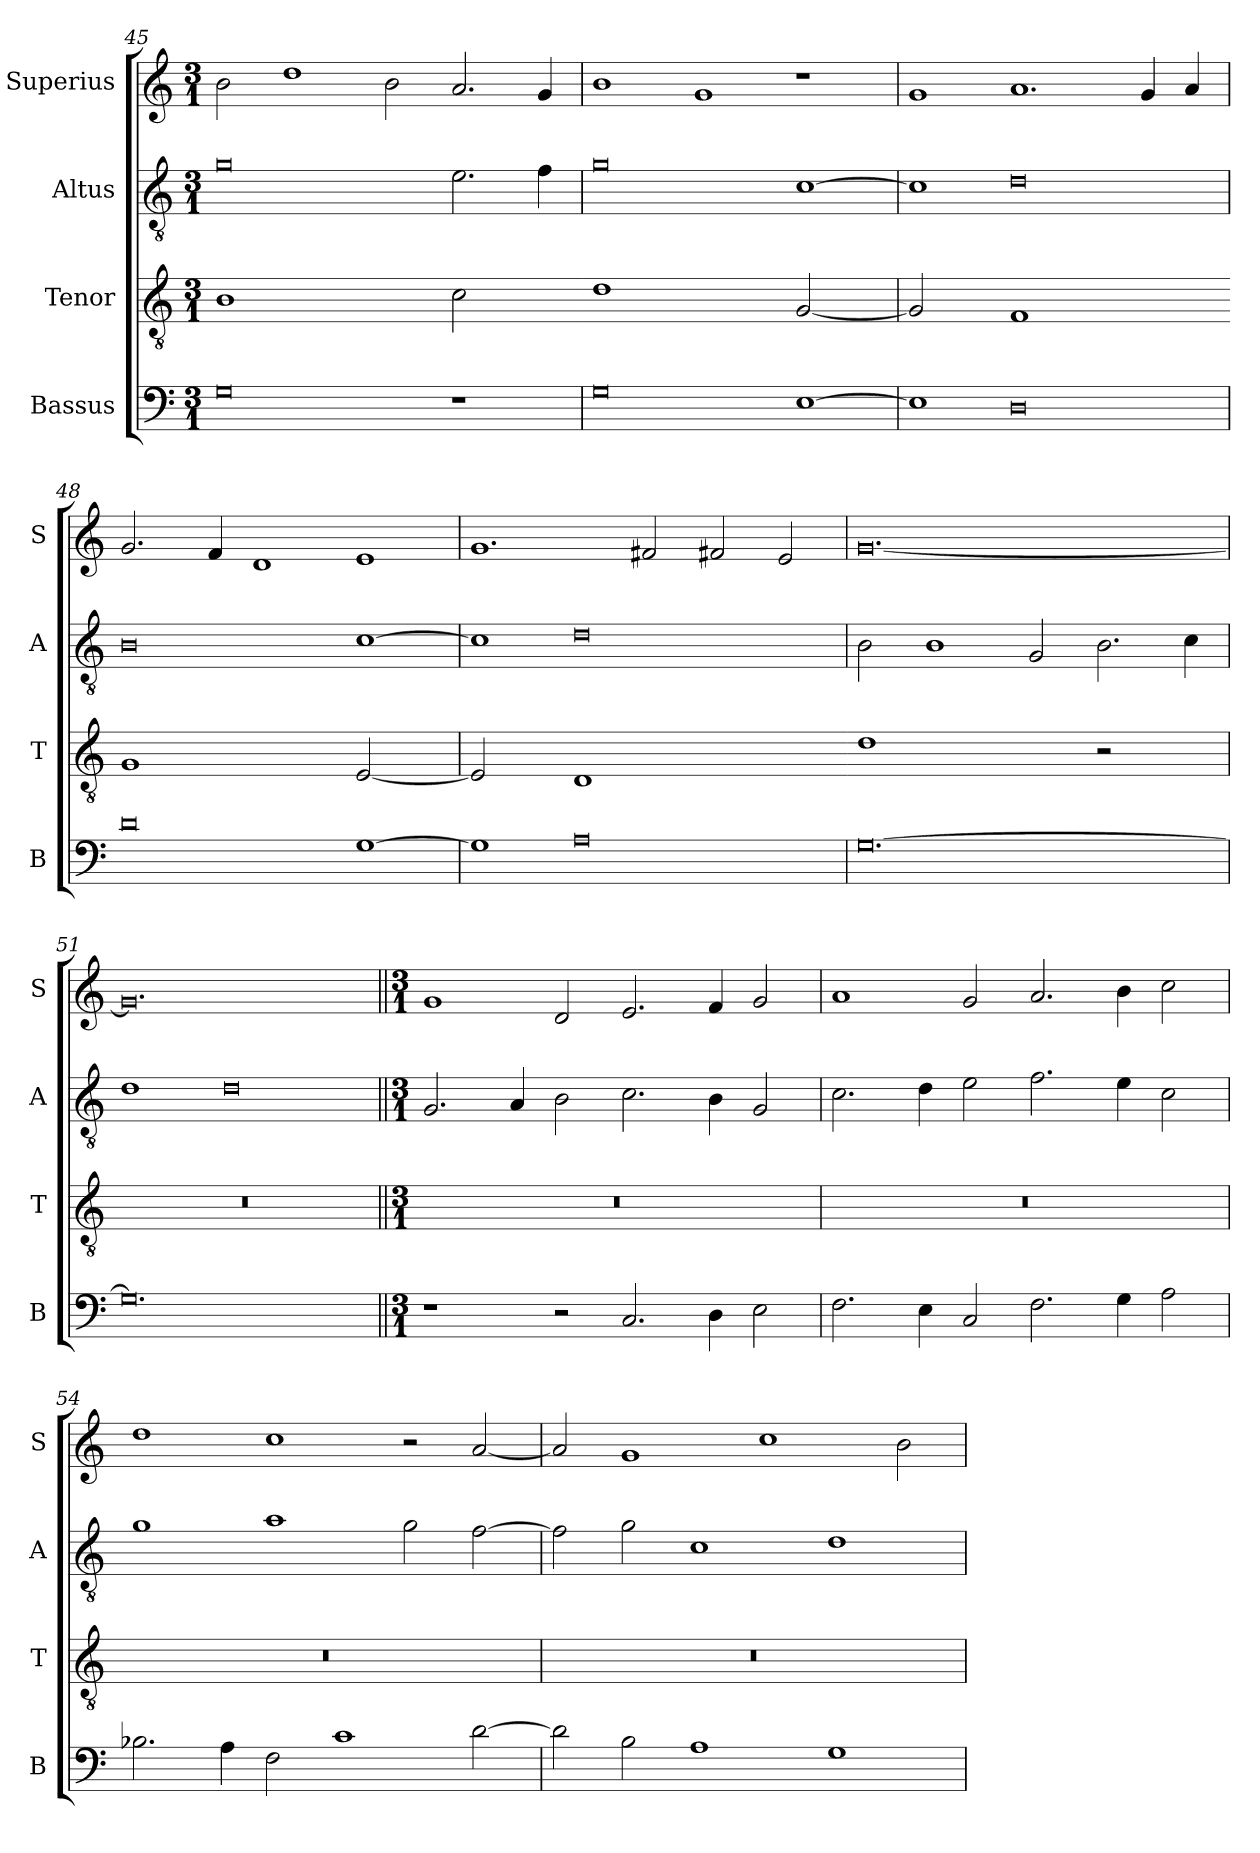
**kern	**kern	**kern	**kern
*part4	*part3	*part2	*part1
*staff4	*staff3	*staff2	*staff1
*I"Bassus	*I"Tenor	*I"Altus	*I"Superius
*I'B	*I'T	*I'A	*I'S
*clefF4	*clefGv2	*clefGv2	*clefG2
*k[]	*k[]	*k[]	*k[]
*M3/1	*M3/1	*M3/1	*M3/1
=45	=45	=45	=45
!	!LO:N:vis=1	!	!
0G	0B	0g	2b\
.	.	.	1dd
.	.	.	2b\
!	!LO:N:vis=2	!	!
1r	1c	2.e\	2.a/
.	.	4f\	4g/
=46	=46-	=46	=46
!	!LO:N:vis=1	!	!
0G	0d	0g	1b
.	.	.	1g
!	!LO:N:vis=2	!	!
[1E	[1G	[1c	1r
=47	=47	=47	=47
!	!LO:N:vis=2	!	!
1E]	1G]	1c]	1g
!	!LO:N:vis=1	!	!
0D	0F	0d	1.a
.	.	.	4g/
.	.	.	4a/
=48	=48-	=48	=48
!	!LO:N:vis=1	!	!
0d	0G	0B	2.g/
.	.	.	4f/
.	.	.	1d
!	!LO:N:vis=2	!	!
[1G	[1E	[1c	1e
=49	=49	=49	=49
!	!LO:N:vis=2	!	!
1G]	1E]	1c]	1.g
!	!LO:N:vis=1	!	!
0A	0D	0d	.
.	.	.	2f#X/
.	.	.	2f#X/
.	.	.	2e/
=50	=50-	=50	=50
!	!LO:N:vis=1	!	!
[0.G	0d	2B\	[0.g
.	.	1B	.
.	.	2G/	.
!	!LO:N:vis=2	!	!
.	1r	2.B\	.
.	.	4c\	.
=51	=51	=51	=51
!	!LO:N:vis=1.	!	!
0.G]	0.r	1d	0.g]
.	.	0d	.
!!LO:LB:g=z
=52||	=52||	=52||	=52||
*k[]	*k[]	*k[]	*k[]
*M3/1	*M3/1	*M3/1	*M3/1
1r	0.r	2.G/	1g
.	.	4A/	.
2r	.	2B\	2d/
2.C/	.	2.c\	2.e/
4D\	.	4B\	4f/
2E\	.	2G/	2g/
=53	=53	=53	=53
2.F\	0.r	2.c\	1a
4E\	.	4d\	.
2C/	.	2e\	2g/
2.F\	.	2.f\	2.a/
4G\	.	4e\	4b\
2A\	.	2c\	2cc\
=54	=54	=54	=54
2.B-X\	0.r	1g	1dd
4A\	.	.	.
2F\	.	1a	1cc
1c	.	.	.
.	.	2g\	2r
[2d\	.	[2f\	[2a/
=55	=55	=55	=55
2d\]	0.r	2f\]	2a/]
2B\	.	2g\	1g
1A	.	1c	.
.	.	.	1cc
1G	.	1d	.
.	.	.	2b\
=	=	=	=
*-	*-	*-	*-
